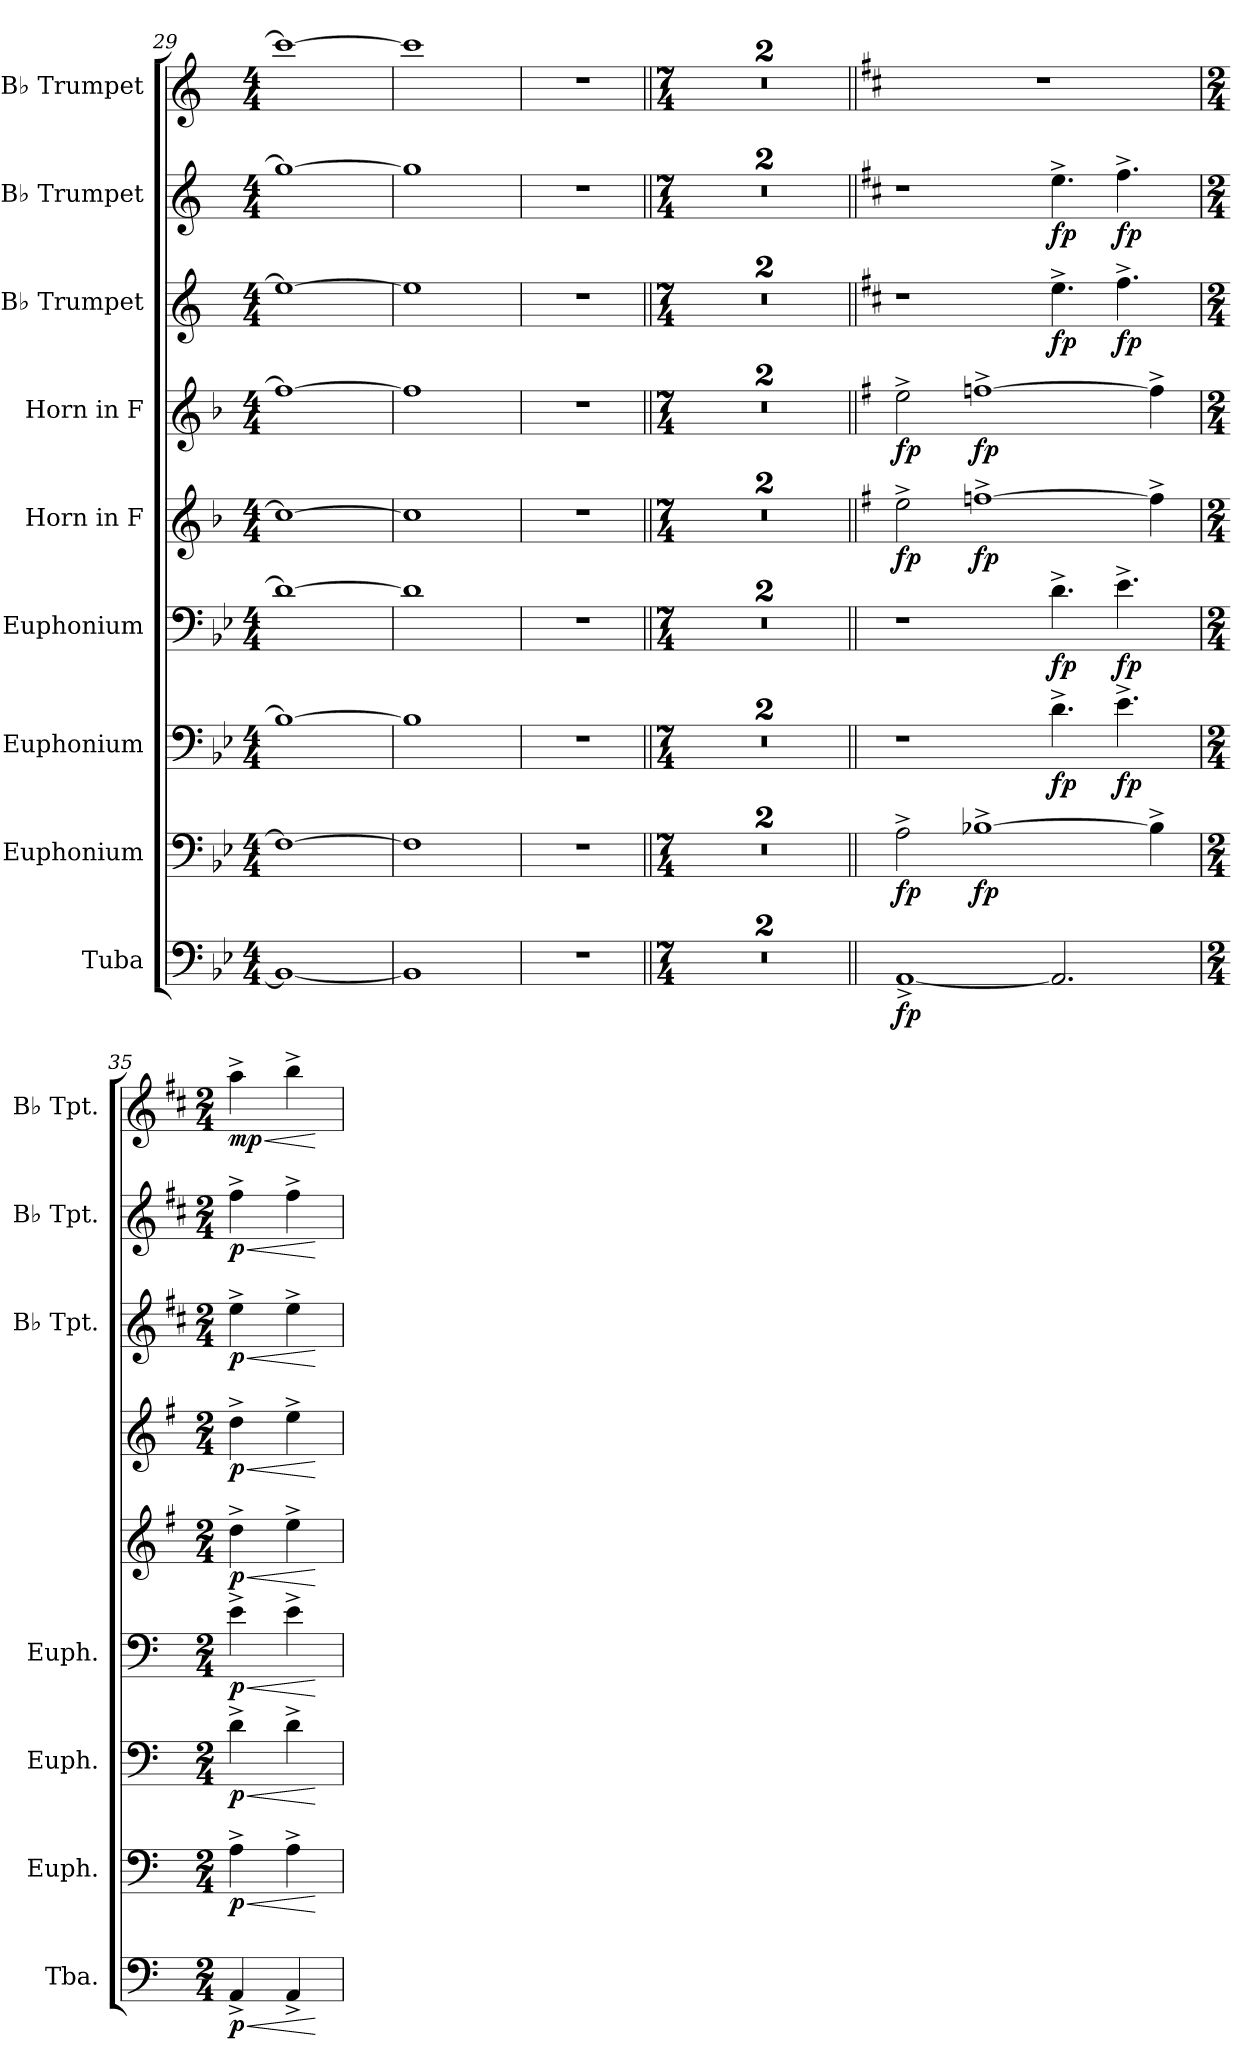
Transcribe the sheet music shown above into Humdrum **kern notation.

**kern	**dynam	**kern	**dynam	**kern	**dynam	**kern	**dynam	**kern	**dynam	**kern	**dynam	**kern	**dynam	**kern	**dynam	**kern	**dynam
*part9	*part9	*part8	*part8	*part7	*part7	*part6	*part6	*part5	*part5	*part4	*part4	*part3	*part3	*part2	*part2	*part1	*part1
*staff9	*staff9	*staff8	*staff8	*staff7	*staff7	*staff6	*staff6	*staff5	*staff5	*staff4	*staff4	*staff3	*staff3	*staff2	*staff2	*staff1	*staff1
*I"Tuba	*	*I"Euphonium	*	*I"Euphonium	*	*I"Euphonium	*	*I"Horn in F	*	*I"Horn in F	*	*I"B♭ Trumpet	*	*I"B♭ Trumpet	*	*I"B♭ Trumpet	*
*I'Tba.	*	*I'Euph.	*	*I'Euph.	*	*I'Euph.	*	*	*	*	*	*I'B♭ Tpt.	*	*I'B♭ Tpt.	*	*I'B♭ Tpt.	*
*clefF4	*	*clefF4	*	*clefF4	*	*clefF4	*	*clefG2	*	*clefG2	*	*clefG2	*	*clefG2	*	*clefG2	*
*	*	*	*	*	*	*	*	*ITrd4c7	*	*ITrd4c7	*	*ITrd1c2	*	*ITrd1c2	*	*ITrd1c2	*
*k[b-e-]	*	*k[b-e-]	*	*k[b-e-]	*	*k[b-e-]	*	*k[b-e-]	*	*k[b-e-]	*	*k[b-e-]	*	*k[b-e-]	*	*k[b-e-]	*
*M4/4	*	*M4/4	*	*M4/4	*	*M4/4	*	*M4/4	*	*M4/4	*	*M4/4	*	*M4/4	*	*M4/4	*
=29	=29	=29	=29	=29	=29	=29	=29	=29	=29	=29	=29	=29	=29	=29	=29	=29	=29
1BB-_	.	1F_	.	1B-_	.	1d_	.	1f_	.	1b-_	.	1dd_	.	1ff_	.	1bb-_	.
=30	=30	=30	=30	=30	=30	=30	=30	=30	=30	=30	=30	=30	=30	=30	=30	=30	=30
1BB-]	.	1F]	.	1B-]	.	1d]	.	1f]	.	1b-]	.	1dd]	.	1ff]	.	1bb-]	.
=31	=31	=31	=31	=31	=31	=31	=31	=31	=31	=31	=31	=31	=31	=31	=31	=31	=31
*	*	*	*	*	*	*	*	*	*	*	*	*	*	*	*	*MM200	*
1r	.	1r	.	1r	.	1r	.	1r	.	1r	.	1r	.	1r	.	1r	.
=32||	=32||	=32||	=32||	=32||	=32||	=32||	=32||	=32||	=32||	=32||	=32||	=32||	=32||	=32||	=32||	=32||	=32||
*M7/4	*	*M7/4	*	*M7/4	*	*M7/4	*	*M7/4	*	*M7/4	*	*M7/4	*	*M7/4	*	*M7/4	*
1..r	.	1..r	.	1..r	.	1..r	.	1..r	.	1..r	.	1..r	.	1..r	.	1..r	.
=33	=33	=33	=33	=33	=33	=33	=33	=33	=33	=33	=33	=33	=33	=33	=33	=33	=33
1..r	.	1..r	.	1..r	.	1..r	.	1..r	.	1..r	.	1..r	.	1..r	.	1..r	.
!!LO:PB:g=z
=34||	=34||	=34||	=34||	=34||	=34||	=34||	=34||	=34||	=34||	=34||	=34||	=34||	=34||	=34||	=34||	=34||	=34||
*k[]	*	*k[]	*	*k[]	*	*k[]	*	*k[]	*	*k[]	*	*k[]	*	*k[]	*	*k[]	*
!	!LO:DY:b	!	!LO:DY:b	!	!	!	!	!	!LO:DY:b	!	!LO:DY:b	!	!	!	!	!	!
[1AA^	fp	2A^\	fp	1r	.	1r	.	2a^\	fp	2a^\	fp	1r	.	1r	.	1..r	.
!	!	!	!LO:DY:b	!	!	!	!	!	!LO:DY:b	!	!LO:DY:b	!	!	!	!	!	!
.	.	[1B-X^	fp	.	.	.	.	[1b-X^	fp	[1b-X^	fp	.	.	.	.	.	.
!	!	!	!	!	!LO:DY:b	!	!LO:DY:b	!	!	!	!	!	!LO:DY:b	!	!LO:DY:b	!	!
2.AA/]	.	.	.	4.d^\	fp	4.d^\	fp	.	.	.	.	4.dd^\	fp	4.dd^\	fp	.	.
!	!	!	!	!	!LO:DY:b	!	!LO:DY:b	!	!	!	!	!	!LO:DY:b	!	!LO:DY:b	!	!
.	.	.	.	4.e^\	fp	4.e^\	fp	.	.	.	.	4.ee^\	fp	4.ee^\	fp	.	.
.	.	4B-^\]	.	.	.	.	.	4b-^\]	.	4b-^\]	.	.	.	.	.	.	.
=35	=35	=35	=35	=35	=35	=35	=35	=35	=35	=35	=35	=35	=35	=35	=35	=35	=35
*M2/4	*	*M2/4	*	*M2/4	*	*M2/4	*	*M2/4	*	*M2/4	*	*M2/4	*	*M2/4	*	*M2/4	*
!	!LO:HP:b	!	!LO:HP:b	!	!LO:HP:b	!	!LO:HP:b	!	!LO:HP:b	!	!LO:HP:b	!	!LO:HP:b	!	!LO:HP:b	!	!LO:HP:b
!	!LO:DY:n=1:b	!	!LO:DY:n=1:b	!	!LO:DY:n=1:b	!	!LO:DY:n=1:b	!	!LO:DY:n=1:b	!	!LO:DY:n=1:b	!	!LO:DY:n=1:b	!	!LO:DY:n=1:b	!	!LO:DY:n=1:b
4AA^/	< p	4A^\	< p	4d^\	< p	4e^\	< p	4g^\	< p	4g^\	< p	4dd^\	< p	4ee^\	< p	4gg^\	< mp
4AA^/	.	4A^\	.	4d^\	.	4e^\	.	4a^\	.	4a^\	.	4dd^\	.	4ee^\	.	4aa^\	.
.	[	.	[	.	[	.	[	.	[	.	[	.	[	.	[	.	[
=	=	=	=	=	=	=	=	=	=	=	=	=	=	=	=	=	=
*-	*-	*-	*-	*-	*-	*-	*-	*-	*-	*-	*-	*-	*-	*-	*-	*-	*-
